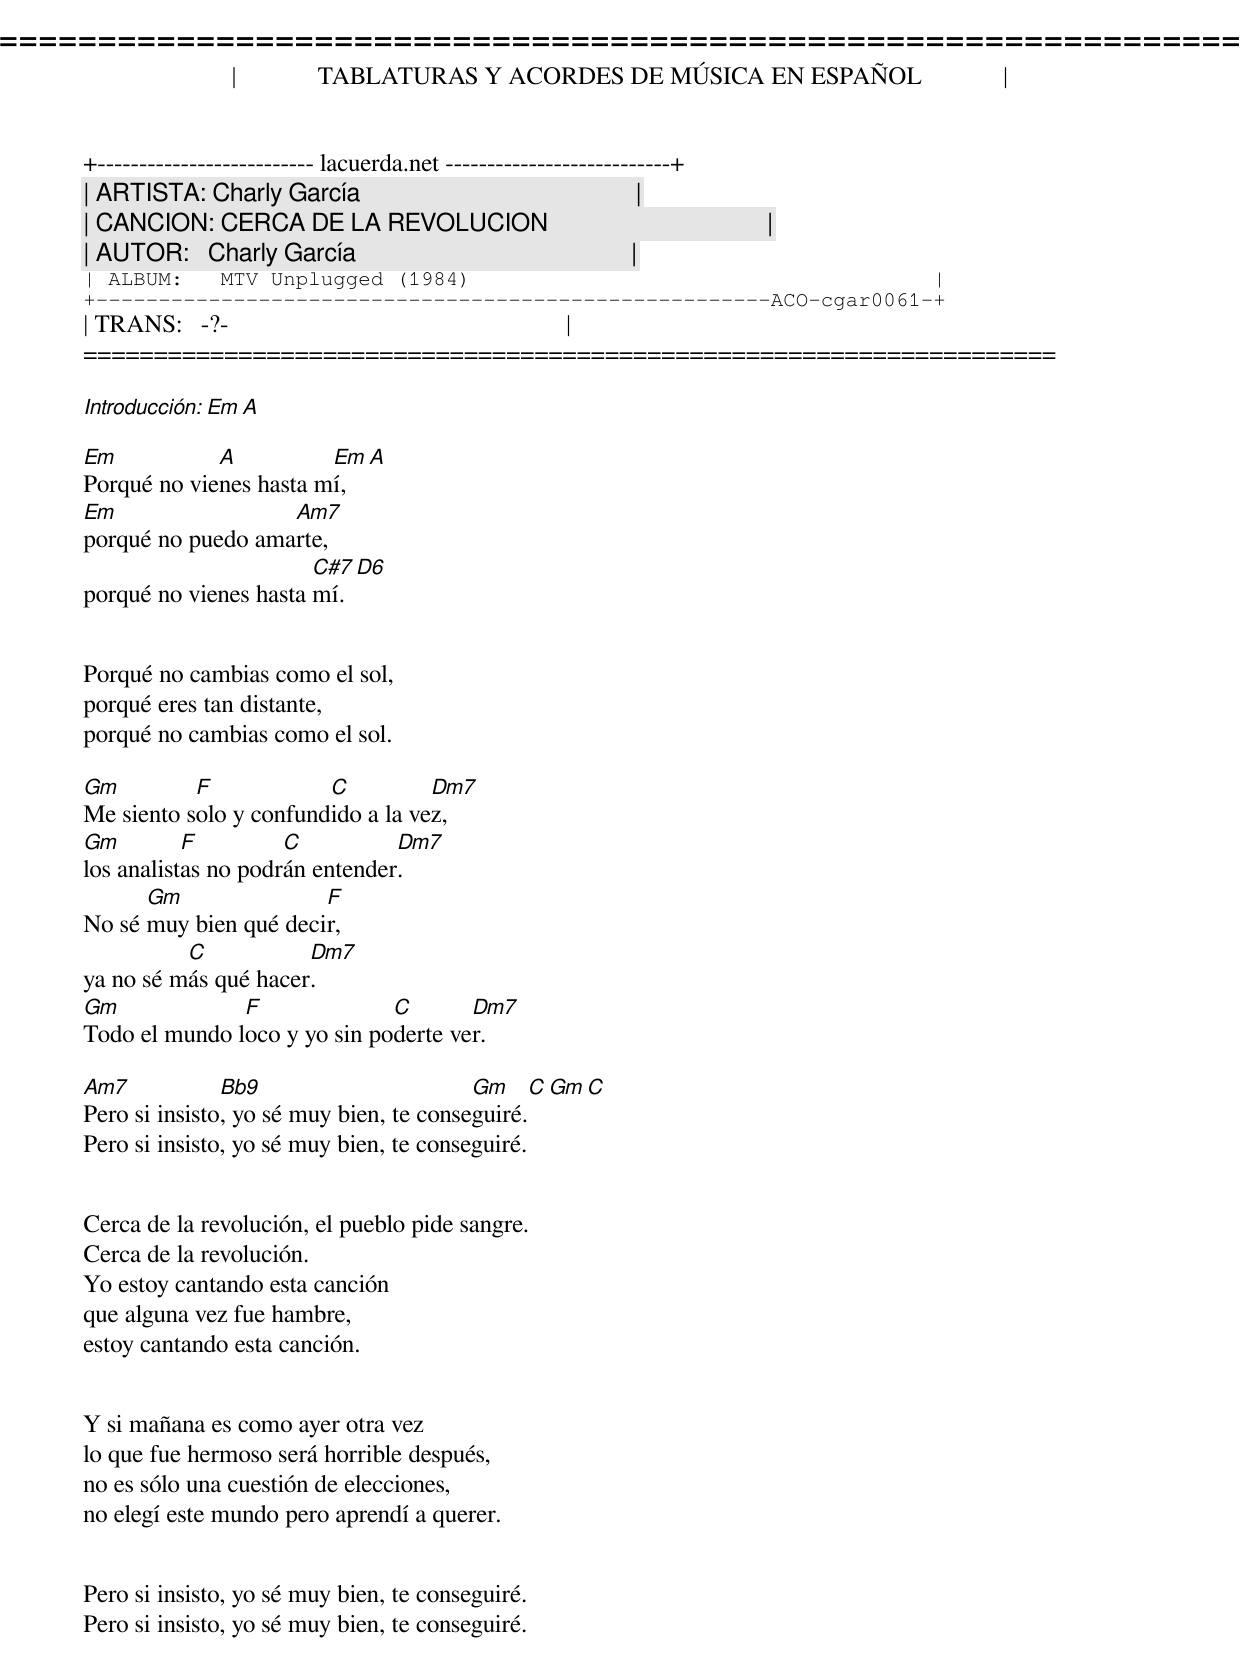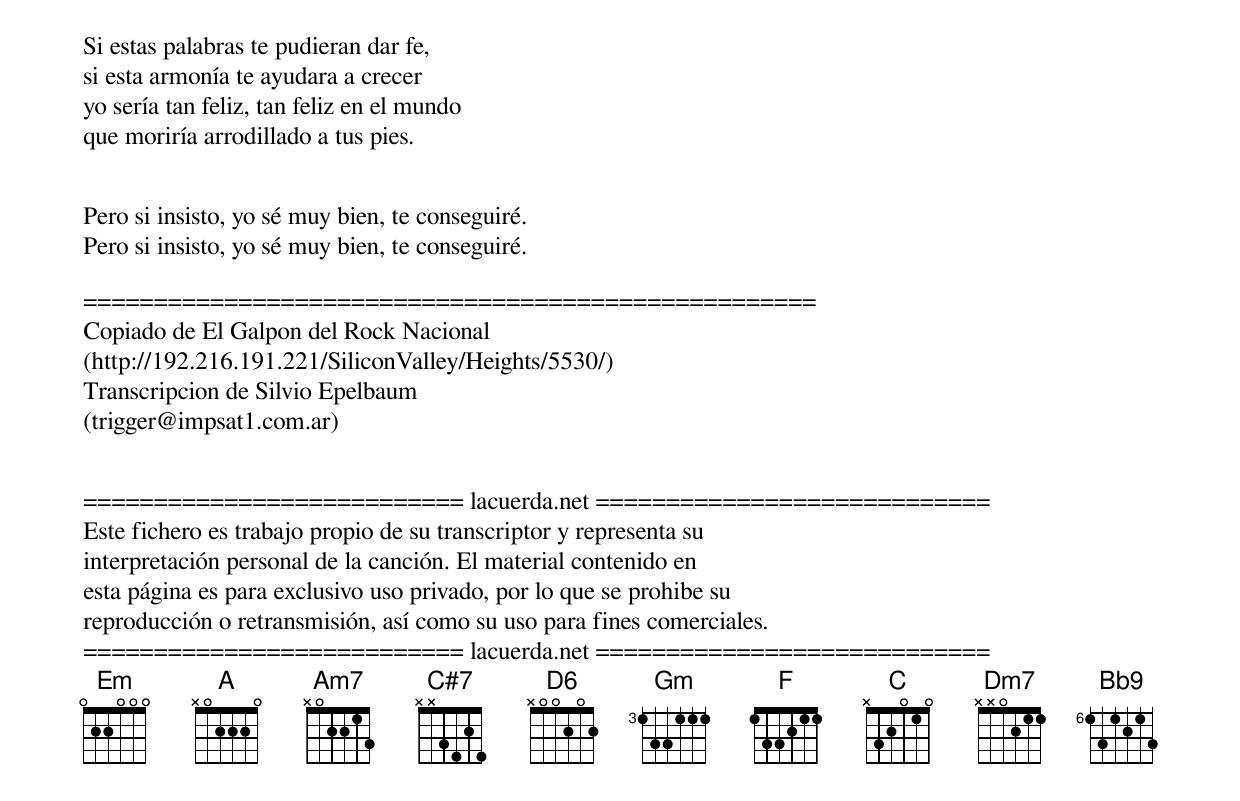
=====================================================================
|             TABLATURAS Y ACORDES DE MÚSICA EN ESPAÑOL             |
+-------------------------- lacuerda.net ---------------------------+
| ARTISTA: Charly García                                            |
| CANCION: CERCA DE LA REVOLUCION                                   |
| AUTOR:   Charly García                                            |
| ALBUM:   MTV Unplugged (1984)                                     |
+------------------------------------------------------ACO-cgar0061-+
| TRANS:   -?-                                                      |
=====================================================================

Introducción:  Em  A

Em           A          Em    A
Porqué no vienes hasta mí,
Em                 Am7
porqué no puedo amarte,
                       C#7   D6
porqué no vienes hasta mí.


Porqué no cambias como el sol,
porqué eres tan distante,
porqué no cambias como el sol.

Gm         F            C          Dm7
Me siento solo y confundido a la vez,
Gm         F         C          Dm7
los analistas no podrán entender.
      Gm               F
No sé muy bien qué decir,
          C           Dm7
ya no sé más qué hacer.
Gm             F              C       Dm7
Todo el mundo loco y yo sin poderte ver.

Am7            Bb9                       Gm       C  Gm  C
Pero si insisto, yo sé muy bien, te conseguiré.
Pero si insisto, yo sé muy bien, te conseguiré.


Cerca de la revolución, el pueblo pide sangre.
Cerca de la revolución.
Yo estoy cantando esta canción
que alguna vez fue hambre,
estoy cantando esta canción.


Y si mañana es como ayer otra vez
lo que fue hermoso será horrible después,
no es sólo una cuestión de elecciones,
no elegí este mundo pero aprendí a querer.


Pero si insisto, yo sé muy bien, te conseguiré.
Pero si insisto, yo sé muy bien, te conseguiré.


Si estas palabras te pudieran dar fe,
si esta armonía te ayudara a crecer
yo sería tan feliz, tan feliz en el mundo
que moriría arrodillado a tus pies.


Pero si insisto, yo sé muy bien, te conseguiré.
Pero si insisto, yo sé muy bien, te conseguiré.

====================================================
Copiado de El Galpon del Rock Nacional
(http://192.216.191.221/SiliconValley/Heights/5530/)
Transcripcion de Silvio Epelbaum
(trigger@impsat1.com.ar)


=========================== lacuerda.net ============================
Este fichero es trabajo propio de su transcriptor y representa su
interpretación personal de la canción. El material contenido en
esta página es para exclusivo uso privado, por lo que se prohibe su
reproducción o retransmisión, así como su uso para fines comerciales.
=========================== lacuerda.net ============================
